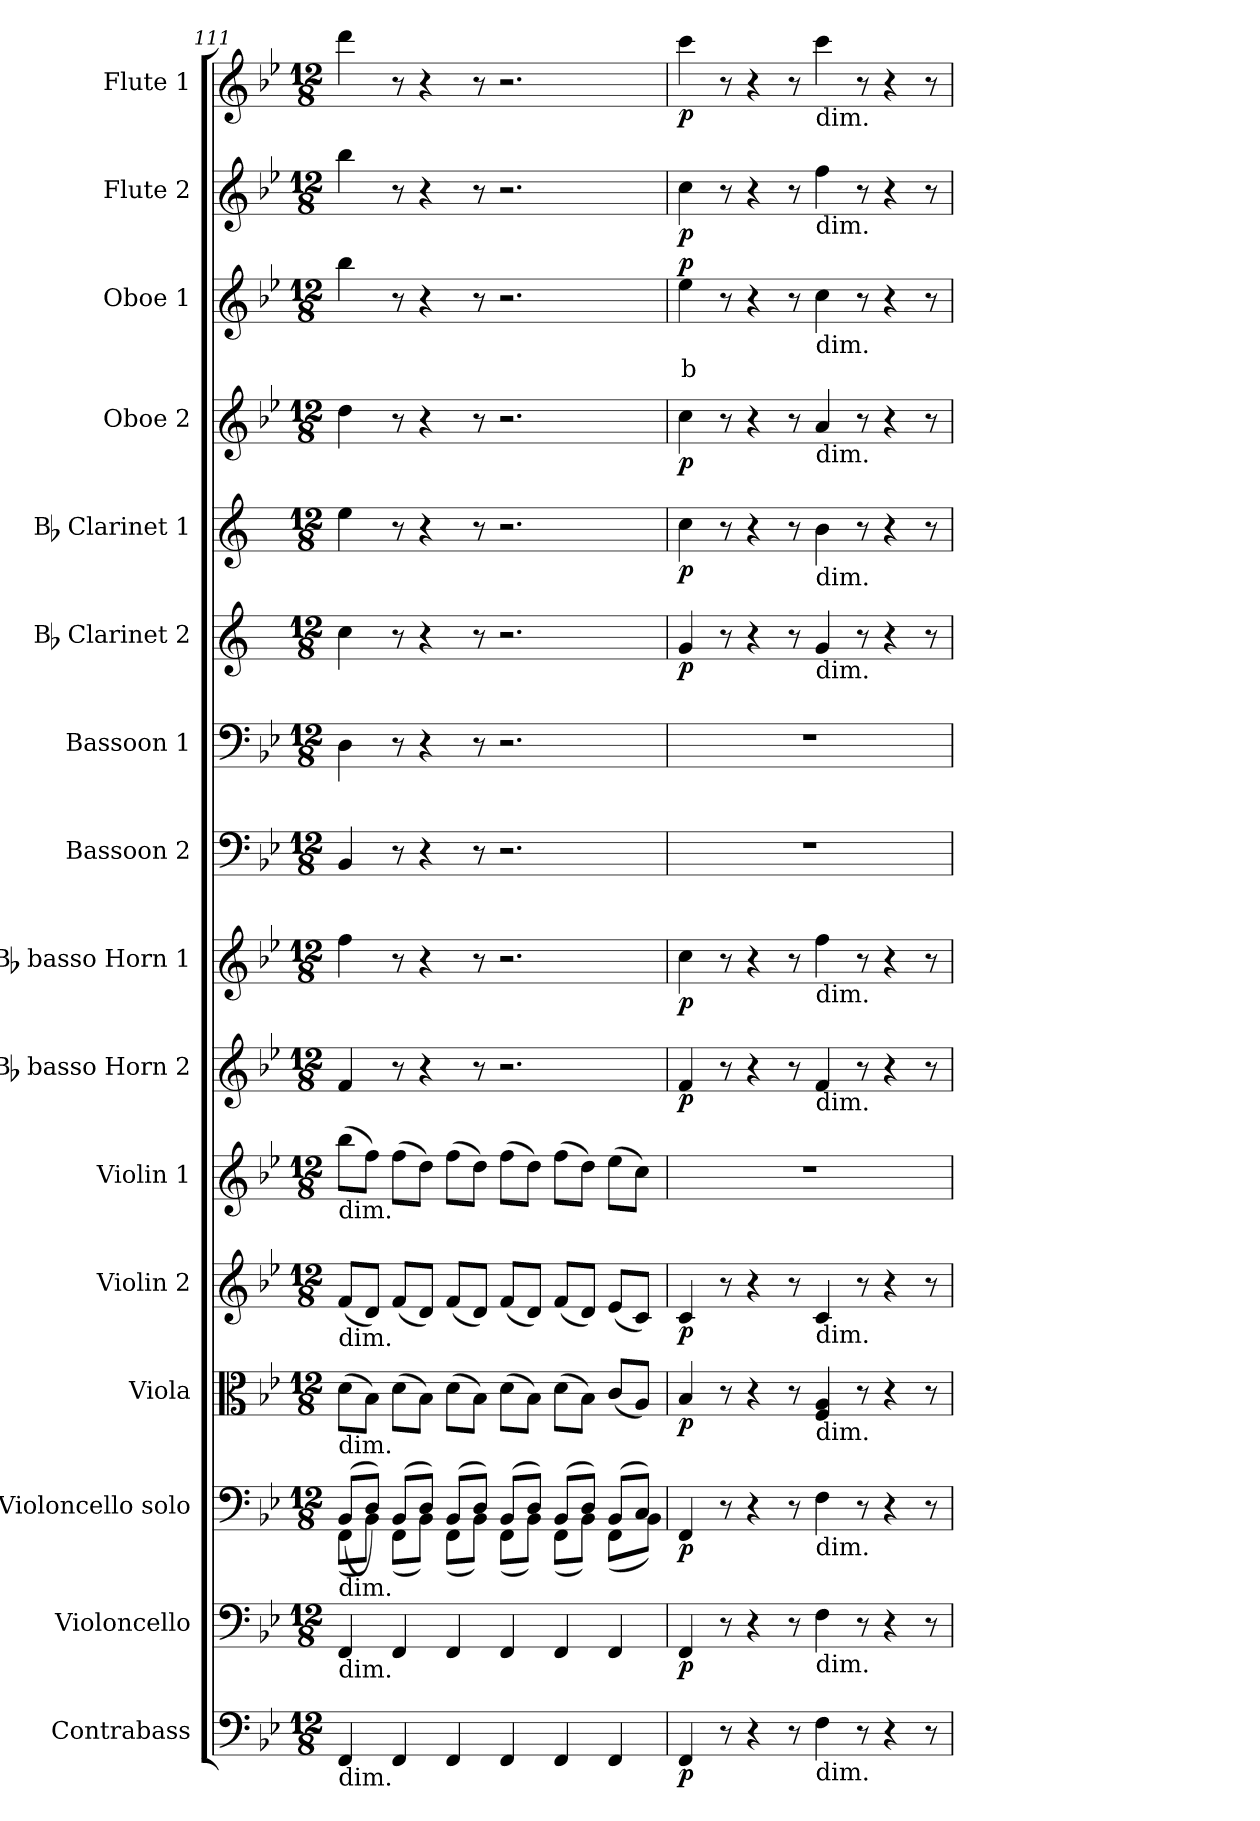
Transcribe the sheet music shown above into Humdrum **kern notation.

**kern	**dynam	**kern	**dynam	**kern	**dynam	**kern	**dynam	**kern	**dynam	**kern	**kern	**dynam	**kern	**dynam	**kern	**kern	**kern	**dynam	**kern	**dynam	**kern	**dynam	**kern	**text	**dynam	**kern	**dynam	**kern	**dynam
*part16	*part16	*part15	*part15	*part14	*part14	*part13	*part13	*part12	*part12	*part11	*part10	*part10	*part9	*part9	*part8	*part7	*part6	*part6	*part5	*part5	*part4	*part4	*part3	*part3	*part3	*part2	*part2	*part1	*part1
*staff16	*staff16	*staff15	*staff15	*staff14	*staff14	*staff13	*staff13	*staff12	*staff12	*staff11	*staff10	*staff10	*staff9	*staff9	*staff8	*staff7	*staff6	*staff6	*staff5	*staff5	*staff4	*staff4	*staff3	*staff3	*staff3	*staff2	*staff2	*staff1	*staff1
*I"Contrabass	*	*I"Violoncello	*	*I"Violoncello solo	*	*I"Viola	*	*I"Violin 2	*	*I"Violin 1	*I"Bb basso Horn 2	*	*I"Bb basso Horn 1	*	*I"Bassoon 2	*I"Bassoon 1	*I"Bb Clarinet 2	*	*I"Bb Clarinet 1	*	*I"Oboe 2	*	*I"Oboe 1	*	*	*I"Flute 2	*	*I"Flute 1	*
*I'Cb	*	*I'Vc	*	*I'Vc solo	*	*I'Vla	*	*I'Vln 2	*	*I'Vln 1	*I'Hn 2	*	*I'Hn 1	*	*I'Bsn 2	*I'Bsn 1	*I'Cl 2	*	*I'Cl 1	*	*I'Ob 2	*	*I'Ob 1	*	*	*I'Fl 2	*	*I'Fl 1	*
*clefF4	*	*clefF4	*	*clefF4	*	*clefC3	*	*clefG2	*	*clefG2	*clefG2	*	*clefG2	*	*clefF4	*clefF4	*clefG2	*	*clefG2	*	*clefG2	*	*clefG2	*	*	*clefG2	*	*clefG2	*
*ITrd7c12	*	*	*	*	*	*	*	*	*	*	*ITrd8c14	*	*ITrd8c14	*	*	*	*ITrd1c2	*	*ITrd1c2	*	*	*	*	*	*	*	*	*	*
*k[b-e-]	*	*k[b-e-]	*	*k[b-e-]	*	*k[b-e-]	*	*k[b-e-]	*	*k[b-e-]	*k[b-e-]	*	*k[b-e-]	*	*k[b-e-]	*k[b-e-]	*k[b-e-]	*	*k[b-e-]	*	*k[b-e-]	*	*k[b-e-]	*	*	*k[b-e-]	*	*k[b-e-]	*
*M12/8	*	*M12/8	*	*M12/8	*	*M12/8	*	*M12/8	*	*M12/8	*M12/8	*	*M12/8	*	*M12/8	*M12/8	*M12/8	*	*M12/8	*	*M12/8	*	*M12/8	*	*	*M12/8	*	*M12/8	*
=111	=111	=111	=111	=111	=111	=111	=111	=111	=111	=111	=111	=111	=111	=111	=111	=111	=111	=111	=111	=111	=111	=111	=111	=111	=111	=111	=111	=111	=111
*	*	*	*	*^	*	*	*	*	*	*	*	*	*	*	*	*	*	*	*	*	*	*	*	*	*	*	*	*	*
!	!	!	!	!	!	!	!	!	!	!	!LO:TX:b:t=dim.	!	!	!	!	!	!	!	!	!	!	!	!	!	!	!	!	!	!	!
!	!	!	!	!	!	!	!	!	!LO:TX:b:t=dim.	!	!	!	!	!	!	!	!	!	!	!	!	!	!	!	!	!	!	!	!	!
!	!	!	!	!	!	!	!LO:TX:b:t=dim.	!	!	!	!	!	!	!	!	!	!	!	!	!	!	!	!	!	!	!	!	!	!	!
!	!	!	!	!LO:TX:b:t=dim.	!	!	!	!	!	!	!	!	!	!	!	!	!	!	!	!	!	!	!	!	!	!	!	!	!	!
!	!	!LO:TX:b:t=dim.	!	!	!	!	!	!	!	!	!	!	!	!	!	!	!	!	!	!	!	!	!	!	!	!	!	!	!	!
!LO:TX:b:t=dim.	!	!	!	!	!	!	!	!	!	!	!	!	!	!	!	!	!	!	!	!	!	!	!	!	!	!	!	!	!	!
4FFF/	.	4FF/	.	((8BB-/L	(8FF\L	.	(8d\L	.	(8f/L	.	(8bb-\L	4F/	.	4f\	.	4BB-/	4D\	4b-\	.	4dd\	.	4dd\	.	4bb-\	.	.	4bb-\	.	4ddd\	.
.	.	.	.	8D/J))	8BB-\J)	.	8B-\J)	.	8d/J)	.	8ff\J)	.	.	.	.	.	.	.	.	.	.	.	.	.	.	.	.	.	.	.
4FFF/	.	4FF/	.	(8BB-/L	(8FF\L	.	(8d\L	.	(8f/L	.	(8ff\L	8r	.	8r	.	8r	8r	8r	.	8r	.	8r	.	8r	.	.	8r	.	8r	.
.	.	.	.	8D/J)	8BB-\J)	.	8B-\J)	.	8d/J)	.	8dd\J)	4r	.	4r	.	4r	4r	4r	.	4r	.	4r	.	4r	.	.	4r	.	4r	.
4FFF/	.	4FF/	.	(8BB-/L	(8FF\L	.	(8d\L	.	(8f/L	.	(8ff\L	.	.	.	.	.	.	.	.	.	.	.	.	.	.	.	.	.	.	.
.	.	.	.	8D/J)	8BB-\J)	.	8B-\J)	.	8d/J)	.	8dd\J)	8r	.	8r	.	8r	8r	8r	.	8r	.	8r	.	8r	.	.	8r	.	8r	.
4FFF/	.	4FF/	.	(8BB-/L	(8FF\L	.	(8d\L	.	(8f/L	.	(8ff\L	2.r	.	2.r	.	2.r	2.r	2.r	.	2.r	.	2.r	.	2.r	.	.	2.r	.	2.r	.
.	.	.	.	8D/J)	8BB-\J)	.	8B-\J)	.	8d/J)	.	8dd\J)	.	.	.	.	.	.	.	.	.	.	.	.	.	.	.	.	.	.	.
4FFF/	.	4FF/	.	(8BB-/L	(8FF\L	.	(8d\L	.	(8f/L	.	(8ff\L	.	.	.	.	.	.	.	.	.	.	.	.	.	.	.	.	.	.	.
.	.	.	.	8D/J)	8BB-\J)	.	8B-\J)	.	8d/J)	.	8dd\J)	.	.	.	.	.	.	.	.	.	.	.	.	.	.	.	.	.	.	.
4FFF/	.	4FF/	.	(8BB-/L	(8FF\L	.	(8c/L	.	(8e-/L	.	(8ee-\L	.	.	.	.	.	.	.	.	.	.	.	.	.	.	.	.	.	.	.
.	.	.	.	8C/J)	8BB-\J)	.	8A/J)	.	8c/J)	.	8cc\J)	.	.	.	.	.	.	.	.	.	.	.	.	.	.	.	.	.	.	.
=112	=112	=112	=112	=112	=112	=112	=112	=112	=112	=112	=112	=112	=112	=112	=112	=112	=112	=112	=112	=112	=112	=112	=112	=112	=112	=112	=112	=112	=112	=112
!	!LO:DY:b	!	!LO:DY:b	!	!	!LO:DY:b	!	!LO:DY:b	!	!LO:DY:b	!	!	!LO:DY:b	!	!LO:DY:b	!	!	!	!LO:DY:b	!	!LO:DY:b	!	!LO:DY:b	!	!LO:LY:b:color=#FF0000	!LO:DY:b	!	!LO:DY:b	!	!LO:DY:b
*	*	*	*	*v	*v	*	*	*	*	*	*	*	*	*	*	*	*	*	*	*	*	*	*	*	*	*	*	*	*	*
4FFF/	p	4FF/	p	4FF/	p	4B-/	p	4c/	p	1.r	4F/	p	4c\	p	1.r	1.r	4f/	p	4b-\	p	4cc\	p	4ee-\	b	p	4cc\	p	4ccc\	p
8r	.	8r	.	8r	.	8r	.	8r	.	.	8r	.	8r	.	.	.	8r	.	8r	.	8r	.	8r	.	.	8r	.	8r	.
4r	.	4r	.	4r	.	4r	.	4r	.	.	4r	.	4r	.	.	.	4r	.	4r	.	4r	.	4r	.	.	4r	.	4r	.
8r	.	8r	.	8r	.	8r	.	8r	.	.	8r	.	8r	.	.	.	8r	.	8r	.	8r	.	8r	.	.	8r	.	8r	.
!	!	!	!	!	!	!	!	!	!	!	!	!	!	!	!	!	!	!	!	!	!	!	!	!	!	!	!	!LO:TX:b:t=dim.	!
!	!	!	!	!	!	!	!	!	!	!	!	!	!	!	!	!	!	!	!	!	!	!	!	!	!	!LO:TX:b:t=dim.	!	!	!
!	!	!	!	!	!	!	!	!	!	!	!	!	!	!	!	!	!	!	!	!	!	!	!LO:TX:b:t=dim.	!	!	!	!	!	!
!	!	!	!	!	!	!	!	!	!	!	!	!	!	!	!	!	!	!	!	!	!LO:TX:b:t=dim.	!	!	!	!	!	!	!	!
!	!	!	!	!	!	!	!	!	!	!	!	!	!	!	!	!	!	!	!LO:TX:b:t=dim.	!	!	!	!	!	!	!	!	!	!
!	!	!	!	!	!	!	!	!	!	!	!	!	!	!	!	!	!LO:TX:b:t=dim.	!	!	!	!	!	!	!	!	!	!	!	!
!	!	!	!	!	!	!	!	!	!	!	!	!	!LO:TX:b:t=dim.	!	!	!	!	!	!	!	!	!	!	!	!	!	!	!	!
!	!	!	!	!	!	!	!	!	!	!	!LO:TX:b:t=dim.	!	!	!	!	!	!	!	!	!	!	!	!	!	!	!	!	!	!
!	!	!	!	!	!	!	!	!LO:TX:b:t=dim.	!	!	!	!	!	!	!	!	!	!	!	!	!	!	!	!	!	!	!	!	!
!	!	!	!	!	!	!LO:TX:b:t=dim.	!	!	!	!	!	!	!	!	!	!	!	!	!	!	!	!	!	!	!	!	!	!	!
!	!	!	!	!LO:TX:b:t=dim.	!	!	!	!	!	!	!	!	!	!	!	!	!	!	!	!	!	!	!	!	!	!	!	!	!
!	!	!LO:TX:b:t=dim.	!	!	!	!	!	!	!	!	!	!	!	!	!	!	!	!	!	!	!	!	!	!	!	!	!	!	!
!LO:TX:b:t=dim.	!	!	!	!	!	!	!	!	!	!	!	!	!	!	!	!	!	!	!	!	!	!	!	!	!	!	!	!	!
4FF\	.	4F\	.	4F\	.	4F/ 4A/	.	4c/	.	.	4F/	.	4f\	.	.	.	4f/	.	4a\	.	4a/	.	4cc\	.	.	4ff\	.	4ccc\	.
8r	.	8r	.	8r	.	8r	.	8r	.	.	8r	.	8r	.	.	.	8r	.	8r	.	8r	.	8r	.	.	8r	.	8r	.
4r	.	4r	.	4r	.	4r	.	4r	.	.	4r	.	4r	.	.	.	4r	.	4r	.	4r	.	4r	.	.	4r	.	4r	.
8r	.	8r	.	8r	.	8r	.	8r	.	.	8r	.	8r	.	.	.	8r	.	8r	.	8r	.	8r	.	.	8r	.	8r	.
=	=	=	=	=	=	=	=	=	=	=	=	=	=	=	=	=	=	=	=	=	=	=	=	=	=	=	=	=	=
*-	*-	*-	*-	*-	*-	*-	*-	*-	*-	*-	*-	*-	*-	*-	*-	*-	*-	*-	*-	*-	*-	*-	*-	*-	*-	*-	*-	*-	*-
